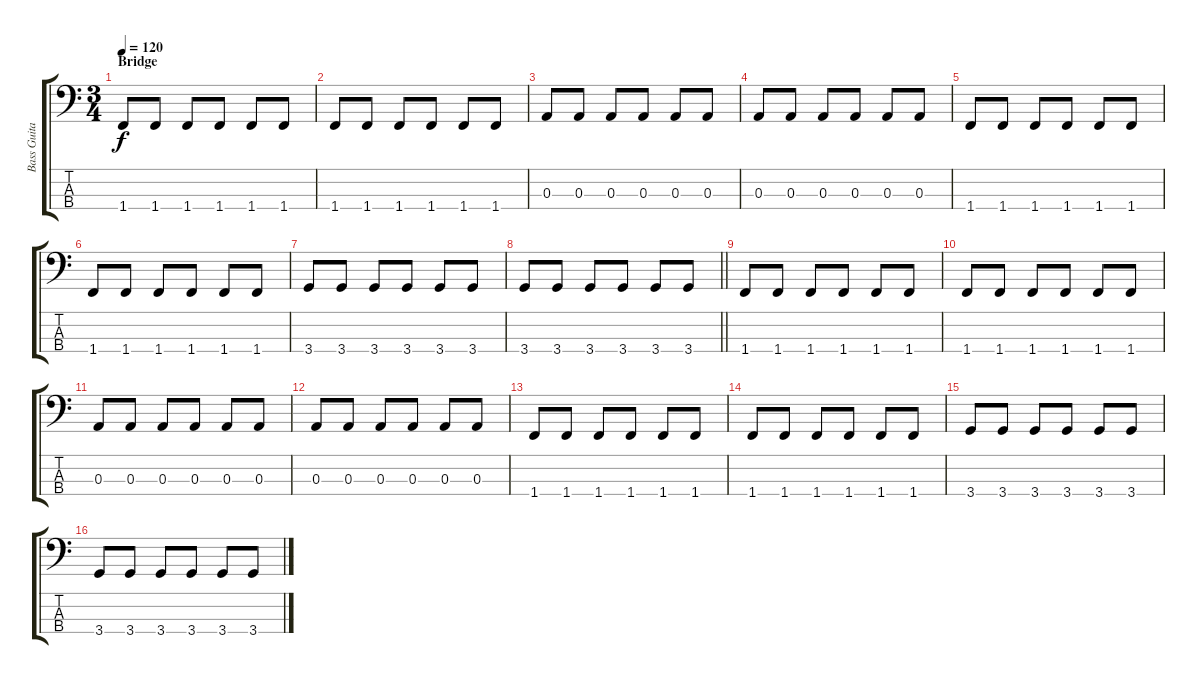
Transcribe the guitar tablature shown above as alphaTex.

\track ("Bass Guitar" "Bass Guita") {instrument electricbasspick}
\staff {score tabs}
\tuning (G2 D2 A1 E1) {hide}
\ts (3 4)
\section ("" "Bridge")
\tempo 120
\clef f4
\ks c
1.4.8{dy f} 1.4.8 1.4.8 1.4.8 1.4.8 1.4.8 |
1.4.8 1.4.8 1.4.8 1.4.8 1.4.8 1.4.8 |
0.3.8 0.3.8 0.3.8 0.3.8 0.3.8 0.3.8 |
0.3.8 0.3.8 0.3.8 0.3.8 0.3.8 0.3.8 |
1.4.8 1.4.8 1.4.8 1.4.8 1.4.8 1.4.8 |
1.4.8 1.4.8 1.4.8 1.4.8 1.4.8 1.4.8 |
3.4.8 3.4.8 3.4.8 3.4.8 3.4.8 3.4.8 |
\barLineRight lightlight
3.4.8 3.4.8 3.4.8 3.4.8 3.4.8 3.4.8 |
1.4.8 1.4.8 1.4.8 1.4.8 1.4.8 1.4.8 |
1.4.8 1.4.8 1.4.8 1.4.8 1.4.8 1.4.8 |
0.3.8 0.3.8 0.3.8 0.3.8 0.3.8 0.3.8 |
0.3.8 0.3.8 0.3.8 0.3.8 0.3.8 0.3.8 |
1.4.8 1.4.8 1.4.8 1.4.8 1.4.8 1.4.8 |
1.4.8 1.4.8 1.4.8 1.4.8 1.4.8 1.4.8 |
3.4.8 3.4.8 3.4.8 3.4.8 3.4.8 3.4.8 |
3.4.8 3.4.8 3.4.8 3.4.8 3.4.8 3.4.8
